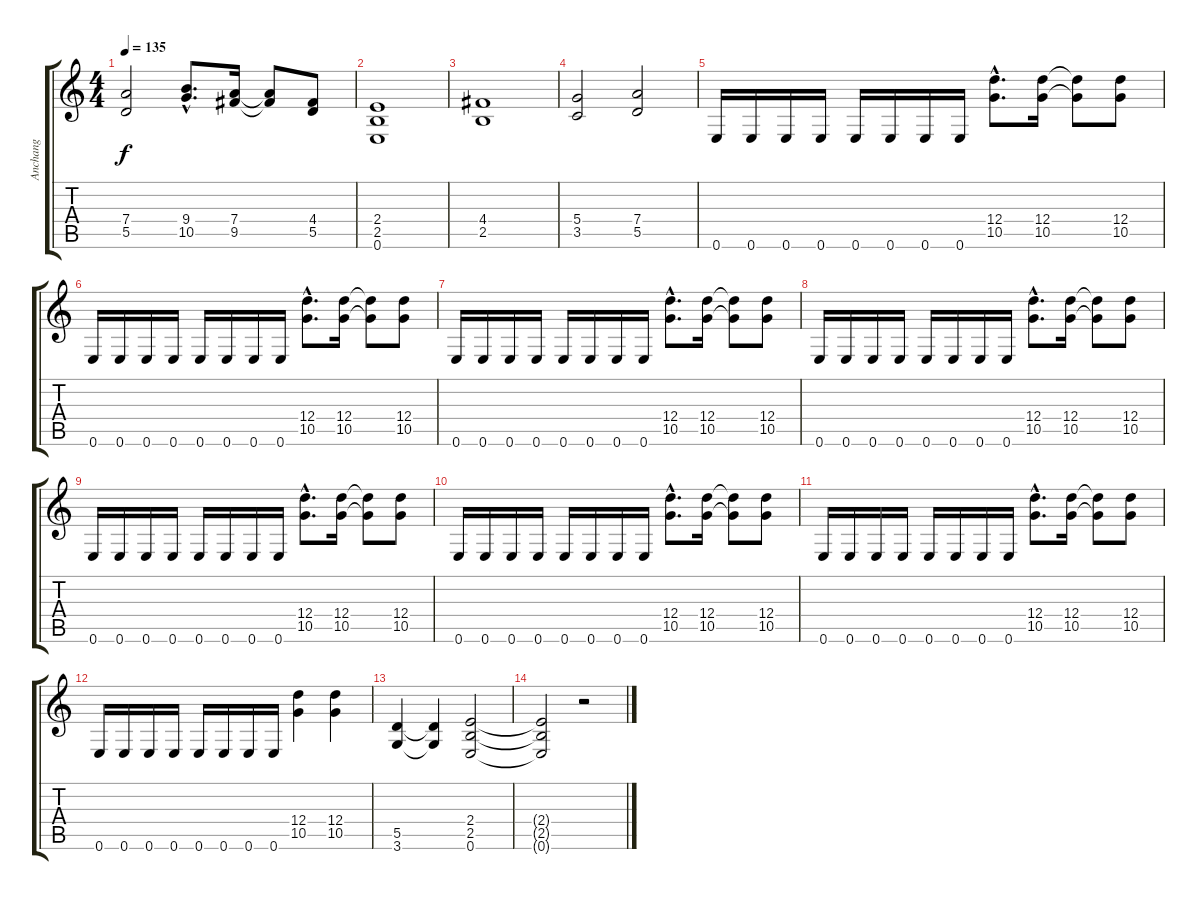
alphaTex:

\track ("Anchang" "Anchang") {instrument overdrivenguitar}
\staff {score tabs}
\tuning (E4 B3 G3 D3 A2 E2) {hide}
\ts (4 4)
\tempo 135
\clef g2
\ks c
(7.4 5.5).2{dy f} (9.4{hac} 10.5{hac}).8{d} (7.4 9.5).16 (7.4{t} 9.5{t}).8 (4.4 5.5).8 |
(2.4 2.5 0.6).1 |
(4.4 2.5).1 |
(5.4 3.5).2 (7.4 5.5).2 |
0.6.16 0.6.16 0.6.16 0.6.16 0.6.16 0.6.16 0.6.16 0.6.16 (12.4{hac} 10.5{hac}).8{d} (12.4 10.5).16 (12.4{t} 10.5{t}).8 (12.4 10.5).8 |
0.6.16 0.6.16 0.6.16 0.6.16 0.6.16 0.6.16 0.6.16 0.6.16 (12.4{hac} 10.5{hac}).8{d} (12.4 10.5).16 (12.4{t} 10.5{t}).8 (12.4 10.5).8 |
0.6.16 0.6.16 0.6.16 0.6.16 0.6.16 0.6.16 0.6.16 0.6.16 (12.4{hac} 10.5{hac}).8{d} (12.4 10.5).16 (12.4{t} 10.5{t}).8 (12.4 10.5).8 |
0.6.16 0.6.16 0.6.16 0.6.16 0.6.16 0.6.16 0.6.16 0.6.16 (12.4{hac} 10.5{hac}).8{d} (12.4 10.5).16 (12.4{t} 10.5{t}).8 (12.4 10.5).8 |
0.6.16 0.6.16 0.6.16 0.6.16 0.6.16 0.6.16 0.6.16 0.6.16 (12.4{hac} 10.5{hac}).8{d} (12.4 10.5).16 (12.4{t} 10.5{t}).8 (12.4 10.5).8 |
0.6.16 0.6.16 0.6.16 0.6.16 0.6.16 0.6.16 0.6.16 0.6.16 (12.4{hac} 10.5{hac}).8{d} (12.4 10.5).16 (12.4{t} 10.5{t}).8 (12.4 10.5).8 |
0.6.16 0.6.16 0.6.16 0.6.16 0.6.16 0.6.16 0.6.16 0.6.16 (12.4{hac} 10.5{hac}).8{d} (12.4 10.5).16 (12.4{t} 10.5{t}).8 (12.4 10.5).8 |
0.6.16 0.6.16 0.6.16 0.6.16 0.6.16 0.6.16 0.6.16 0.6.16 (12.4 10.5).4 (12.4 10.5).4 |
(5.5 3.6).4 (5.5{t} 3.6{t}).4 (2.4 2.5 0.6).2 |
(2.4{t} 2.5{t} 0.6{t}).2 r.2
